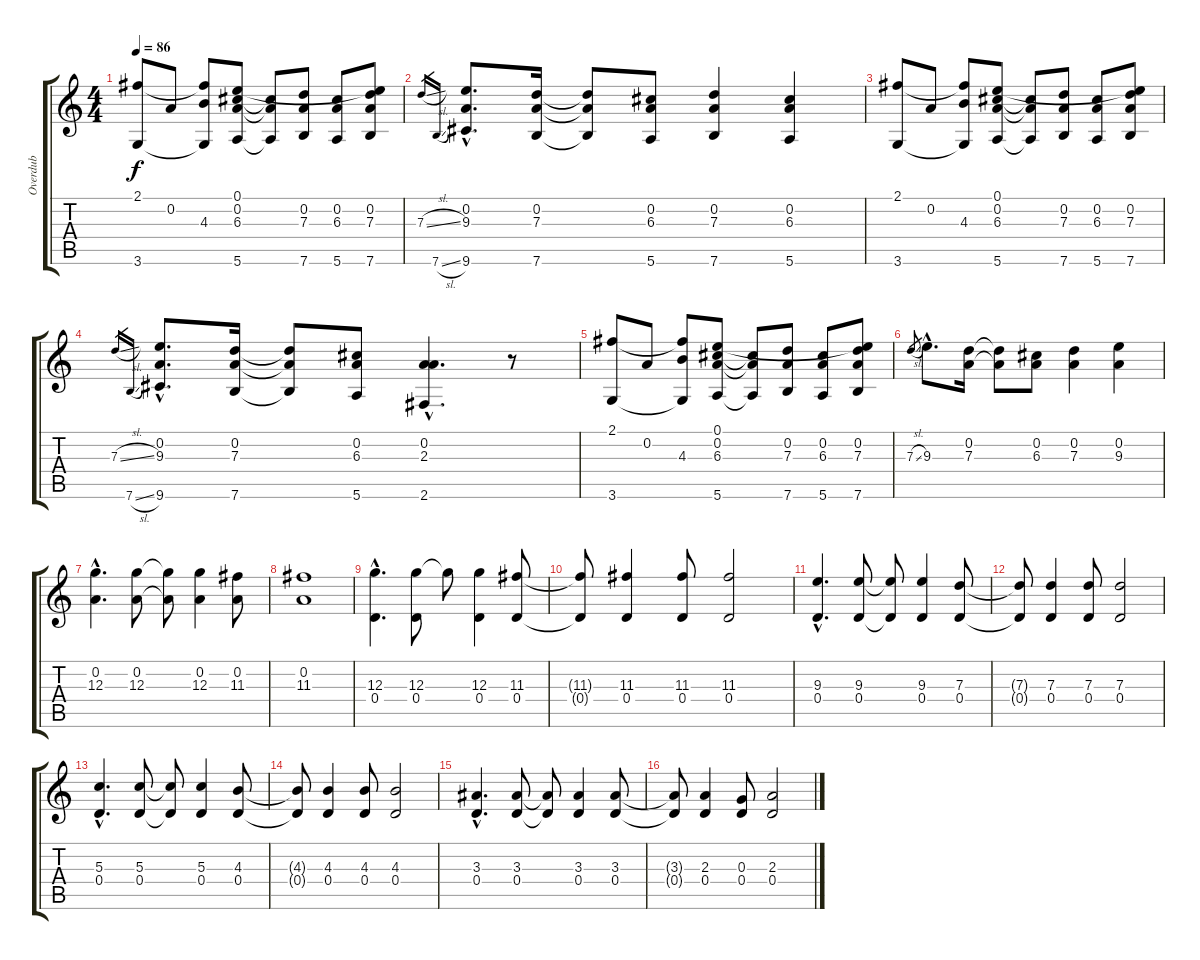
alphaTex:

\track ("Overdub" "Overdub") {instrument electricguitarclean}
\staff {score tabs}
\tuning (E4 A3 G3 D3 A2 E2) {hide}
\ts (4 4)
\tempo 86
\clef g2
\ks c
(2.1 3.6).8{dy f} 0.2.8 (2.1{t} 4.3 3.6{t}).8 (0.1 0.2 6.3 5.6).8 (0.2{t} 6.3{t} 5.6{t}).8 (0.2 7.3 7.6).8 (0.2 6.3 5.6).8 (0.1{t} 0.2 7.3 7.6).8 |
7.3{sl}.16{gr} 7.6{sl}.16{gr} (0.2{hac} 9.3{hac} 9.6{hac}).8{d} (0.2 7.3 7.6).16 (0.2{t} 7.3{t} 7.6{t}).8 (0.2 6.3 5.6).8 (0.2 7.3 7.6).4 (0.2 6.3 5.6).4 |
(2.1 3.6).8 0.2.8 (2.1{t} 4.3 3.6{t}).8 (0.1 0.2 6.3 5.6).8 (0.2{t} 6.3{t} 5.6{t}).8 (0.2 7.3 7.6).8 (0.2 6.3 5.6).8 (0.1{t} 0.2 7.3 7.6).8 |
7.3{sl}.16{gr} 7.6{sl}.16{gr} (0.2{hac} 9.3{hac} 9.6{hac}).8{d} (0.2 7.3 7.6).16 (0.2{t} 7.3{t} 7.6{t}).8 (0.2 6.3 5.6).8 (0.2{hac} 2.3{hac} 2.6{hac}).4{d} r.8 |
(2.1 3.6).8 0.2.8 (2.1{t} 4.3 3.6{t}).8 (0.1 0.2 6.3 5.6).8 (0.2{t} 6.3{t} 5.6{t}).8 (0.2 7.3 7.6).8 (0.2 6.3 5.6).8 (0.1{t} 0.2 7.3 7.6).8 |
7.3{sl}.8{gr} 9.3{hac}.8{d} (0.2 7.3).16 (0.2{t} 7.3{t}).8 (0.2 6.3).8 (0.2 7.3).4 (0.2 9.3).4 |
(0.2{hac} 12.3{hac}).4{d} (0.2 12.3).8 (0.2{t} 12.3{t}).8 (0.2 12.3).4 (0.2 11.3).8 |
(0.2 11.3).1 |
(12.3{hac} 0.4{hac}).4{d} (12.3 0.4).8 12.3{t}.8 (12.3 0.4).4 (11.3 0.4).8 |
(11.3{t} 0.4{t}).8 (11.3 0.4).4 (11.3 0.4).8 (11.3 0.4).2 |
(9.3{hac} 0.4{hac}).4{d} (9.3 0.4).8 (9.3{t} 0.4{t}).8 (9.3 0.4).4 (7.3 0.4).8 |
(7.3{t} 0.4{t}).8 (7.3 0.4).4 (7.3 0.4).8 (7.3 0.4).2 |
(5.3{hac} 0.4{hac}).4{d} (5.3 0.4).8 (5.3{t} 0.4{t}).8 (5.3 0.4).4 (4.3 0.4).8 |
(4.3{t} 0.4{t}).8 (4.3 0.4).4 (4.3 0.4).8 (4.3 0.4).2 |
(3.3{hac} 0.4{hac}).4{d} (3.3 0.4).8 (3.3{t} 0.4{t}).8 (3.3 0.4).4 (3.3 0.4).8 |
(3.3{t} 0.4{t}).8 (2.3 0.4).4 (0.3 0.4).8 (2.3 0.4).2
